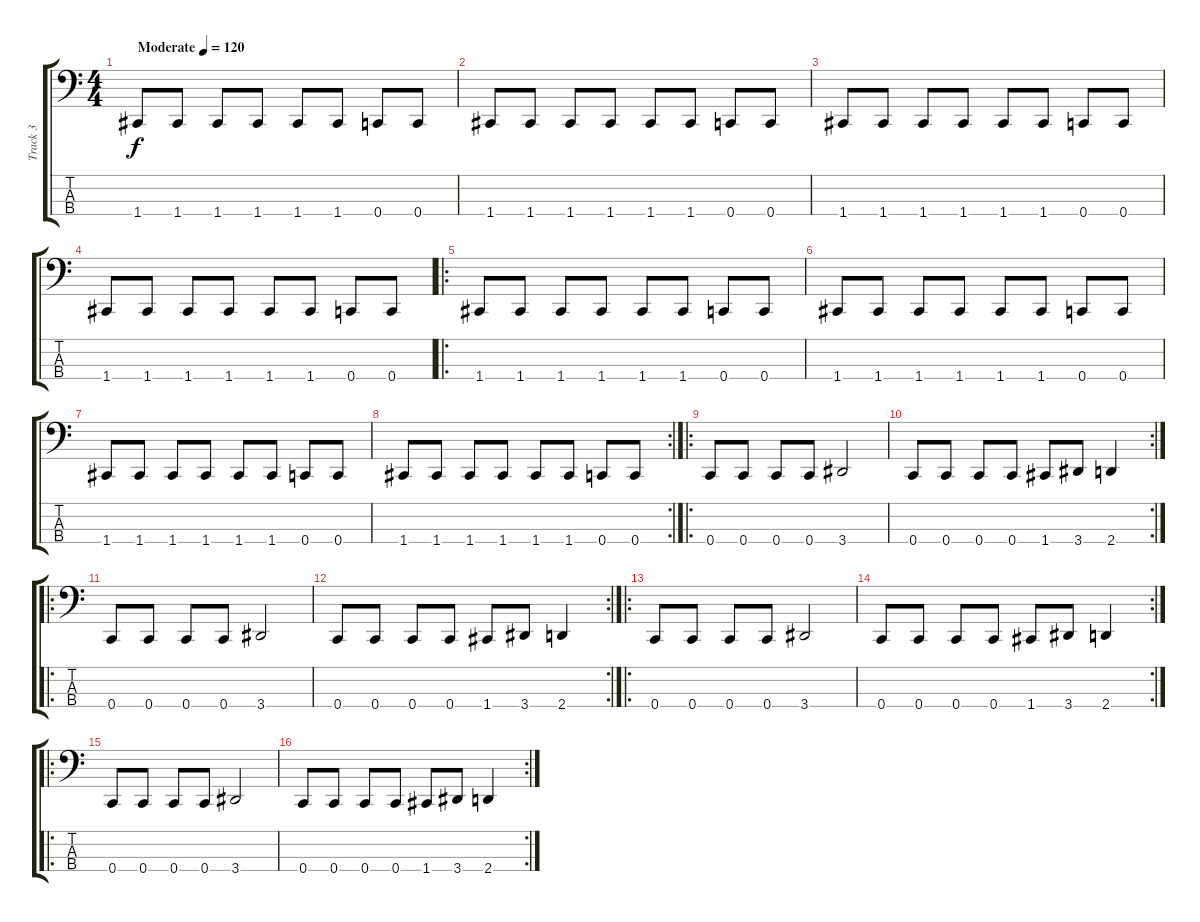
\track ("Track 3" "Track 3") {instrument electricbassfinger}
\staff {score tabs}
\tuning (Eb2 Bb1 F1 C1) {hide}
\ts (4 4)
\tempo (120 "Moderate")
\clef f4
\ks c
1.4.8{dy f instrument electricbassfinger} 1.4.8 1.4.8 1.4.8 1.4.8 1.4.8 0.4.8 0.4.8 |
1.4.8 1.4.8 1.4.8 1.4.8 1.4.8 1.4.8 0.4.8 0.4.8 |
1.4.8 1.4.8 1.4.8 1.4.8 1.4.8 1.4.8 0.4.8 0.4.8 |
1.4.8 1.4.8 1.4.8 1.4.8 1.4.8 1.4.8 0.4.8 0.4.8 |
\ro
1.4.8 1.4.8 1.4.8 1.4.8 1.4.8 1.4.8 0.4.8 0.4.8 |
1.4.8 1.4.8 1.4.8 1.4.8 1.4.8 1.4.8 0.4.8 0.4.8 |
1.4.8 1.4.8 1.4.8 1.4.8 1.4.8 1.4.8 0.4.8 0.4.8 |
\rc 2
1.4.8 1.4.8 1.4.8 1.4.8 1.4.8 1.4.8 0.4.8 0.4.8 |
\ro
0.4.8 0.4.8 0.4.8 0.4.8 3.4.2 |
\rc 2
0.4.8 0.4.8 0.4.8 0.4.8 1.4.8 3.4.8 2.4.4 |
\ro
0.4.8 0.4.8 0.4.8 0.4.8 3.4.2 |
\rc 2
0.4.8 0.4.8 0.4.8 0.4.8 1.4.8 3.4.8 2.4.4 |
\ro
0.4.8 0.4.8 0.4.8 0.4.8 3.4.2 |
\rc 2
0.4.8 0.4.8 0.4.8 0.4.8 1.4.8 3.4.8 2.4.4 |
\ro
0.4.8 0.4.8 0.4.8 0.4.8 3.4.2 |
\rc 2
0.4.8 0.4.8 0.4.8 0.4.8 1.4.8 3.4.8 2.4.4
